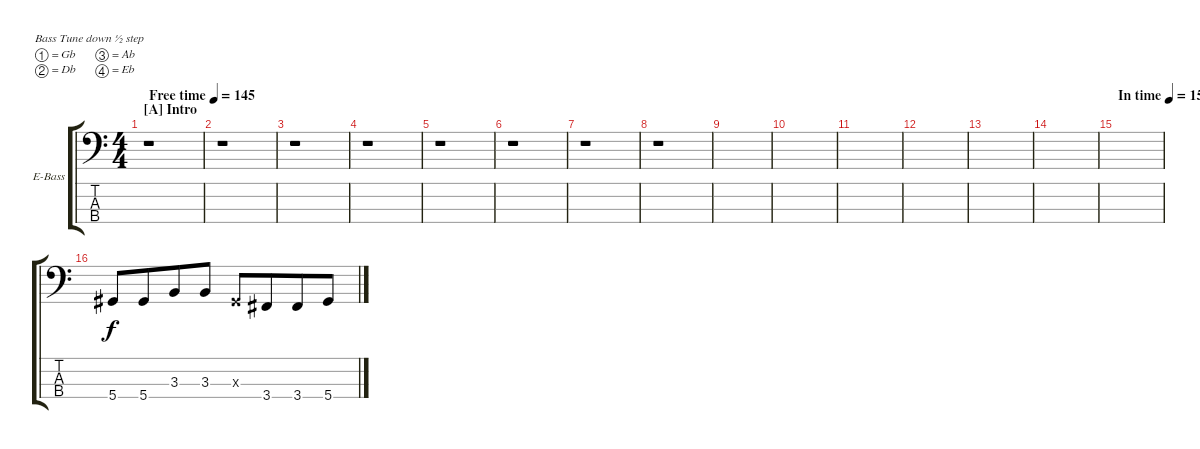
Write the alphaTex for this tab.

\defaultSystemsLayout 4
\bracketExtendMode groupsimilarinstruments
\firstSystemTrackNameOrientation horizontal
\otherSystemsTrackNameOrientation horizontal
\track ("El Bass" "E-Bass") {instrument electricbassfinger}
\staff {score tabs}
\tuning (Gb2 Db2 Ab1 Eb1)
\ts (4 4)
\beaming (8 4 4)
\section ("A" "Intro")
\tempo (145 "Free time")
\clef f4
\scale
1.06936
\ks c
r.1{dy f instrument electricbassfinger} |
\scale
0.930643 r.1 |
\scale
1.03909 r.1 |
\scale
0.960908 r.1 |
\scale
1.03909 r.1 |
\scale
0.960908 r.1 |
\scale
1.03909 r.1 |
\scale
0.960908 r.1 |
\scale
1.03909 |
\scale
0.960908 |
\scale
1.03909 |
\scale
0.960908 |
\scale
1.03909 |
\scale
0.960908 |
\tempo (154 "In time")
\scale
1.03909 |
\scale
0.960908 5.4.8 5.4.8 3.3.8 3.3.8 0.3{x}.8 3.4.8 3.4.8 5.4.8
